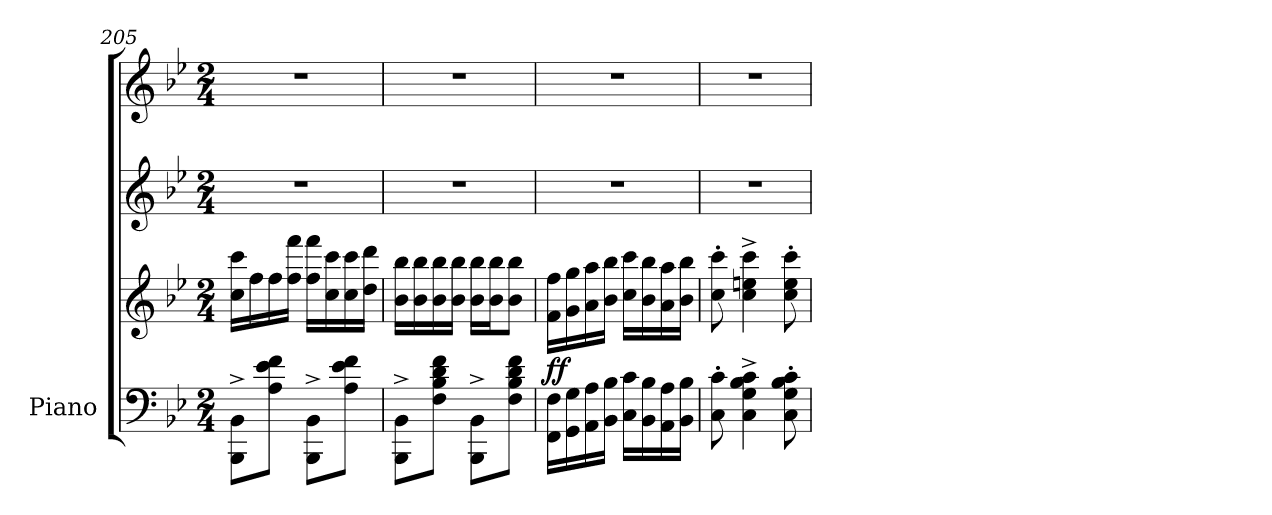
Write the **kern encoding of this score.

**kern	**kern	**kern	**kern	**dynam
*part1	*part1	*part1	*part1	*part1
*staff4	*staff3	*staff2	*staff1	*staff1/2/3/4
*I"Piano	*	*	*	*
*I'Pno.	*	*	*	*
*clefF4	*clefG2	*clefG2	*clefG2	*
*k[b-e-]	*k[b-e-]	*k[b-e-]	*k[b-e-]	*
*M2/4	*M2/4	*M2/4	*M2/4	*
=205	=205	=205	=205	=205
8BBB-\^ 8BB-\^L	16cc\ 16ccc\LL	2r	2r	.
.	16ff\	.	.	.
8A\ 8e-\ 8f\J	16ff\	.	.	.
.	16ff\ 16fff\JJ	.	.	.
8BBB-\^ 8BB-\^L	16ff\ 16fff\LL	.	.	.
.	16cc\ 16ccc\	.	.	.
8A\ 8e-\ 8f\J	16cc\ 16ccc\	.	.	.
.	16dd\ 16ddd\JJ	.	.	.
!!LO:LB:g=z
=206	=206	=206	=206	=206
*	*	*	*MM120	*
8BBB-\^ 8BB-\^L	16b-\ 16bb-\LL	2r	2r	.
.	16b-\ 16bb-\	.	.	.
8F\ 8B-\ 8d\ 8f\J	16b-\ 16bb-\	.	.	.
.	16b-\ 16bb-\JJ	.	.	.
8BBB-\^ 8BB-\^L	16b-\ 16bb-\LL	.	.	.
.	16b-\ 16bb-\J	.	.	.
8F\ 8B-\ 8d\ 8f\J	8b-\ 8bb-\J	.	.	.
=207	=207	=207	=207	=207
*	*	*	*MM125	*
!	!	!	!	!LO:DY:b=3
16FF\ 16F\LL	16f\ 16ff\LL	2r	2r	ff
16GG\ 16G\	16g\ 16gg\	.	.	.
16AA\ 16A\	16a\ 16aa\	.	.	.
16BB-\ 16B-\JJ	16b-\ 16bb-\JJ	.	.	.
16C\ 16c\LL	16cc\ 16ccc\LL	.	.	.
16BB-\ 16B-\	16b-\ 16bb-\	.	.	.
16AA\ 16A\	16a\ 16aa\	.	.	.
16BB-\ 16B-\JJ	16b-\ 16bb-\JJ	.	.	.
=208	=208	=208	=208	=208
*	*	*	*MM100	*
8C\' 8c\'	8cc\' 8ccc\'	2r	2r	.
4C\^ 4G\^ 4B-\^ 4c\^	4cc\^ 4een\^ 4ccc\^	.	.	.
8C\' 8G\' 8B-\' 8c\'	8cc\' 8ee\' 8ccc\'	.	.	.
=	=	=	=	=
*-	*-	*-	*-	*-
